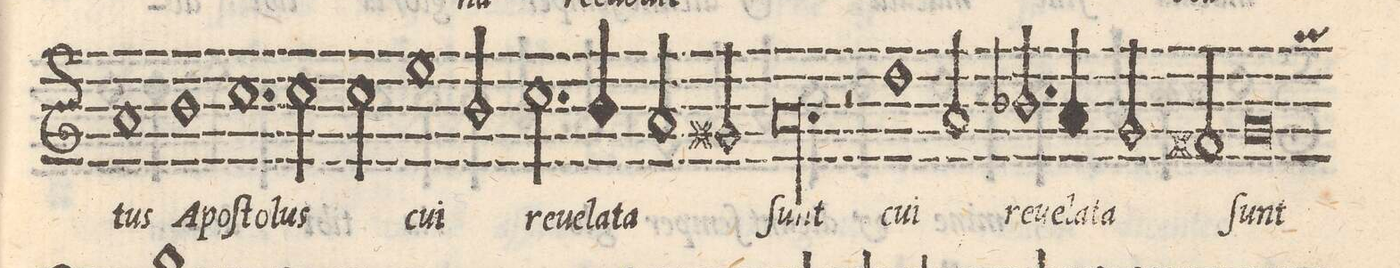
**kern	**text
*I"CANTVS	*
*clefG2	*
*k[]	*
*met(C|)	*
*M2/1	*
1a	-tus
=36-	=36-
1b	A-
1.ccny	-poſ-
=37-	=37-
2ccny\	-to-
2ccny\	-lus
1ee/	cu-
=38-	=38-
2b/	-i
2.ccny\	re-
4b/	-ue-
=39-	=39-
2a/	-la-
2g#X/	-ta
00.a\	ſunt
=40-	=40-
=41-	=41-
=42-	=42-
2r	.
1dd\	cu-
=43-	=43-
2a/	-i
2.b-X/	re-
4a/	-ue-
=44-	=44-
2gny/	-la-
2f#X/	-ta
*custos:gg	*
0gny	ſunt
*-	*-
